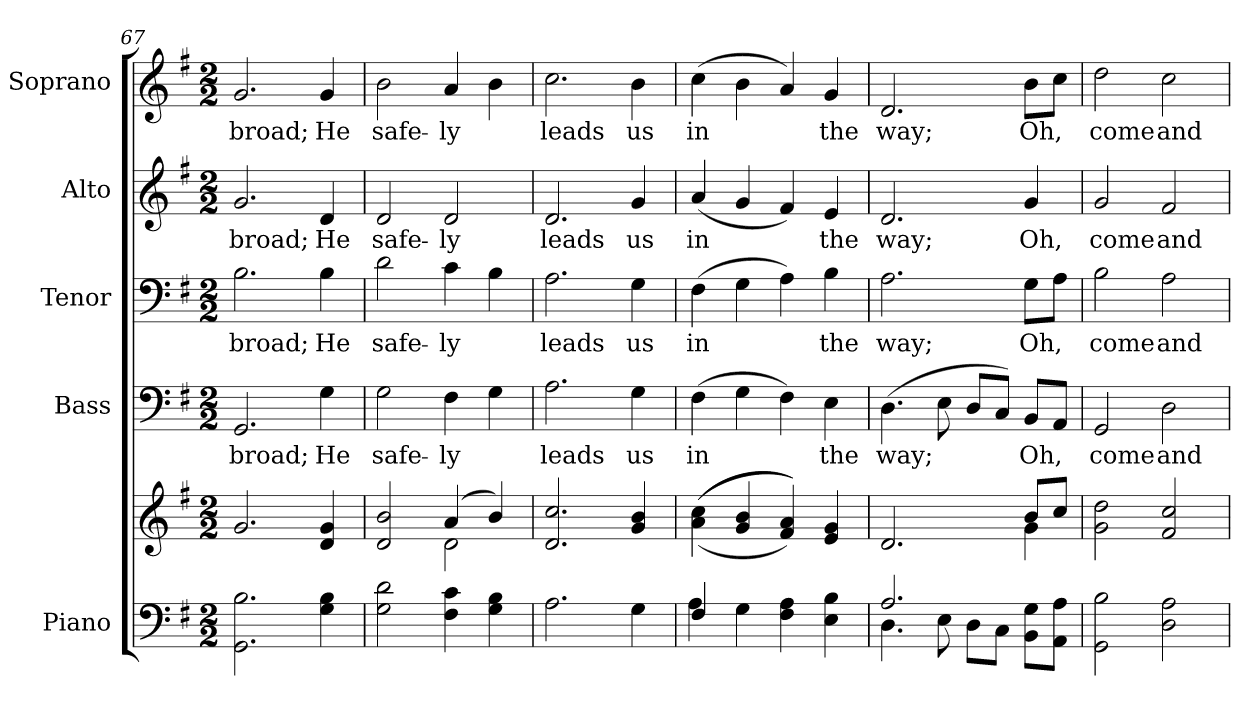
**kern	**kern	**kern	**text	**kern	**text	**kern	**text	**kern	**text
*part5	*part5	*part4	*part4	*part3	*part3	*part2	*part2	*part1	*part1
*staff6	*staff5	*staff4	*staff4	*staff3	*staff3	*staff2	*staff2	*staff1	*staff1
*I"Piano	*	*I"Bass	*	*I"Tenor	*	*I"Alto	*	*I"Soprano	*
*I'Pno.	*	*I'B.	*	*I'T.	*	*I'A.	*	*I'S.	*
*clefF4	*clefG2	*clefF4	*	*clefF4	*	*clefG2	*	*clefG2	*
*k[f#]	*k[f#]	*k[f#]	*	*k[f#]	*	*k[f#]	*	*k[f#]	*
*G:	*G:	*G:	*	*G:	*	*G:	*	*G:	*
*M2/2	*M2/2	*M2/2	*	*M2/2	*	*M2/2	*	*M2/2	*
=67	=67	=67	=67	=67	=67	=67	=67	=67	=67
!	!	!	!LO:LY:b:color=#000000	!	!	!	!	!	!
!	!	!	!	!	!LO:LY:b:color=#000000	!	!	!	!
!	!	!	!	!	!	!	!LO:LY:b:color=#000000	!	!
!	!	!	!	!	!	!	!	!	!LO:LY:b:color=#000000
2.GGi\ 2.Bi	2.gi/	2.GGi/	broad;	2.Bi\	broad;	2.gi/	broad;	2.gi/	broad;
!	!	!	!LO:LY:b:color=#000000	!	!	!	!	!	!
!	!	!	!	!	!LO:LY:b:color=#000000	!	!	!	!
!	!	!	!	!	!	!	!LO:LY:b:color=#000000	!	!
!	!	!	!	!	!	!	!	!	!LO:LY:b:color=#000000
4Gi\ 4Bi	4di/ 4gi	4Gi\	He	4Bi\	He	4di/	He	4gi/	He
=68	=68	=68	=68	=68	=68	=68	=68	=68	=68
*	*^	*	*	*	*	*	*	*	*
!	!	!	!	!LO:LY:b:color=#000000	!	!	!	!	!	!
!	!	!	!	!	!	!LO:LY:b:color=#000000	!	!	!	!
!	!	!	!	!	!	!	!	!LO:LY:b:color=#000000	!	!
!	!	!	!	!	!	!	!	!	!	!LO:LY:b:color=#000000
2Gi\ 2di	2di/ 2bi	2ryy	2Gi\	safe-	2di\	safe-	2di/	safe-	2bi\	safe-
!	!	!	!	!LO:LY:b:color=#000000	!	!	!	!	!	!
!	!	!	!	!	!	!LO:LY:b:color=#000000	!	!	!	!
!	!	!	!	!	!	!	!	!LO:LY:b:color=#000000	!	!
!	!	!	!	!	!	!	!	!	!	!LO:LY:b:color=#000000
4F#i\ 4ci	(4ai/	2di\	4F#i\	-ly	4ci\	-ly	2di/	-ly	4ai/	-ly
4Gi\ 4Bi	4bi/)	.	4Gi\	.	4Bi\	.	.	.	4bi\	.
*	*v	*v	*	*	*	*	*	*	*	*
!!LO:PB:g=z
=69	=69	=69	=69	=69	=69	=69	=69	=69	=69
!	!	!	!LO:LY:b:color=#000000	!	!	!	!	!	!
!	!	!	!	!	!LO:LY:b:color=#000000	!	!	!	!
!	!	!	!	!	!	!	!LO:LY:b:color=#000000	!	!
!	!	!	!	!	!	!	!	!	!LO:LY:b:color=#000000
2.Ai\	2.di/ 2.cci	2.Ai\	leads	2.Ai\	leads	2.di/	leads	2.cci\	leads
!	!	!	!LO:LY:b:color=#000000	!	!	!	!	!	!
!	!	!	!	!	!LO:LY:b:color=#000000	!	!	!	!
!	!	!	!	!	!	!	!LO:LY:b:color=#000000	!	!
!	!	!	!	!	!	!	!	!	!LO:LY:b:color=#000000
4Gi\	4gi/ 4bi	4Gi\	us	4Gi\	us	4gi/	us	4bi\	us
=70	=70	=70	=70	=70	=70	=70	=70	=70	=70
*^	*	*	*	*	*	*	*	*	*
!	!	!	!	!LO:LY:b:color=#000000	!	!	!	!	!	!
!	!	!	!	!	!	!LO:LY:b:color=#000000	!	!	!	!
!	!	!	!	!	!	!	!	!LO:LY:b:color=#000000	!	!
!	!	!	!	!	!	!	!	!	!	!LO:LY:b:color=#000000
4F#i/	4Ai\	(((4ai\ 4cci	(4F#i\	in	(4F#i\	in	(4ai/	in	(4cci\	in
4Gi\	4ryy	4gi/ 4bi	4Gi\	.	4Gi\	.	4gi/	.	4bi\	.
4F#i\ 4Ai	2ryy	4f#i/ 4ai)))	4F#i\)	.	4Ai\)	.	4f#i/)	.	4ai/)	.
!	!	!	!	!LO:LY:b:color=#000000	!	!	!	!	!	!
!	!	!	!	!	!	!LO:LY:b:color=#000000	!	!	!	!
!	!	!	!	!	!	!	!	!LO:LY:b:color=#000000	!	!
!	!	!	!	!	!	!	!	!	!	!LO:LY:b:color=#000000
4Ei\ 4Bi	.	4ei/ 4gi	4Ei\	the	4Bi\	the	4ei/	the	4gi/	the
=71	=71	=71	=71	=71	=71	=71	=71	=71	=71	=71
*	*	*^	*	*	*	*	*	*	*	*
!	!	!	!	!	!LO:LY:b:color=#000000	!	!	!	!	!	!
!	!	!	!	!	!	!	!LO:LY:b:color=#000000	!	!	!	!
!	!	!	!	!	!	!	!	!	!LO:LY:b:color=#000000	!	!
!	!	!	!	!	!	!	!	!	!	!	!LO:LY:b:color=#000000
2.Ai/	4.Di\	2.di/	2ryy	(4.Di\	way;	2.Ai\	way;	2.di/	way;	2.di/	way;
.	8Ei\	.	.	8Ei\	.	.	.	.	.	.	.
.	8Di\L	.	4ryy	8Di/L	.	.	.	.	.	.	.
.	8Ci\J	.	.	8Ci/J)	.	.	.	.	.	.	.
!	!	!	!	!	!LO:LY:b:color=#000000	!	!	!	!	!	!
!	!	!	!	!	!	!	!LO:LY:b:color=#000000	!	!	!	!
!	!	!	!	!	!	!	!	!	!LO:LY:b:color=#000000	!	!
!	!	!	!	!	!	!	!	!	!	!	!LO:LY:b:color=#000000
8BBi\ 8GiL	4ryy	8bi/L	4gi\	8BBi/L	Oh,	8Gi\L	Oh,	4gi/	Oh,	8bi\L	Oh,
8AAi\ 8AiJ	.	8cci/J	.	8AAi/J	.	8Ai\J	.	.	.	8cci\J	.
*v	*v	*	*	*	*	*	*	*	*	*	*
*	*v	*v	*	*	*	*	*	*	*	*
=72	=72	=72	=72	=72	=72	=72	=72	=72	=72
!	!	!	!LO:LY:b:color=#000000	!	!	!	!	!	!
!	!	!	!	!	!LO:LY:b:color=#000000	!	!	!	!
!	!	!	!	!	!	!	!LO:LY:b:color=#000000	!	!
!	!	!	!	!	!	!	!	!	!LO:LY:b:color=#000000
2GGi\ 2Bi	2gi\ 2ddi	2GGi/	come	2Bi\	come	2gi/	come	2ddi\	come
!	!	!	!LO:LY:b:color=#000000	!	!	!	!	!	!
!	!	!	!	!	!LO:LY:b:color=#000000	!	!	!	!
!	!	!	!	!	!	!	!LO:LY:b:color=#000000	!	!
!	!	!	!	!	!	!	!	!	!LO:LY:b:color=#000000
2Di\ 2Ai	2f#i/ 2cci	2Di\	and	2Ai\	and	2f#i/	and	2cci\	and
=	=	=	=	=	=	=	=	=	=
*-	*-	*-	*-	*-	*-	*-	*-	*-	*-
